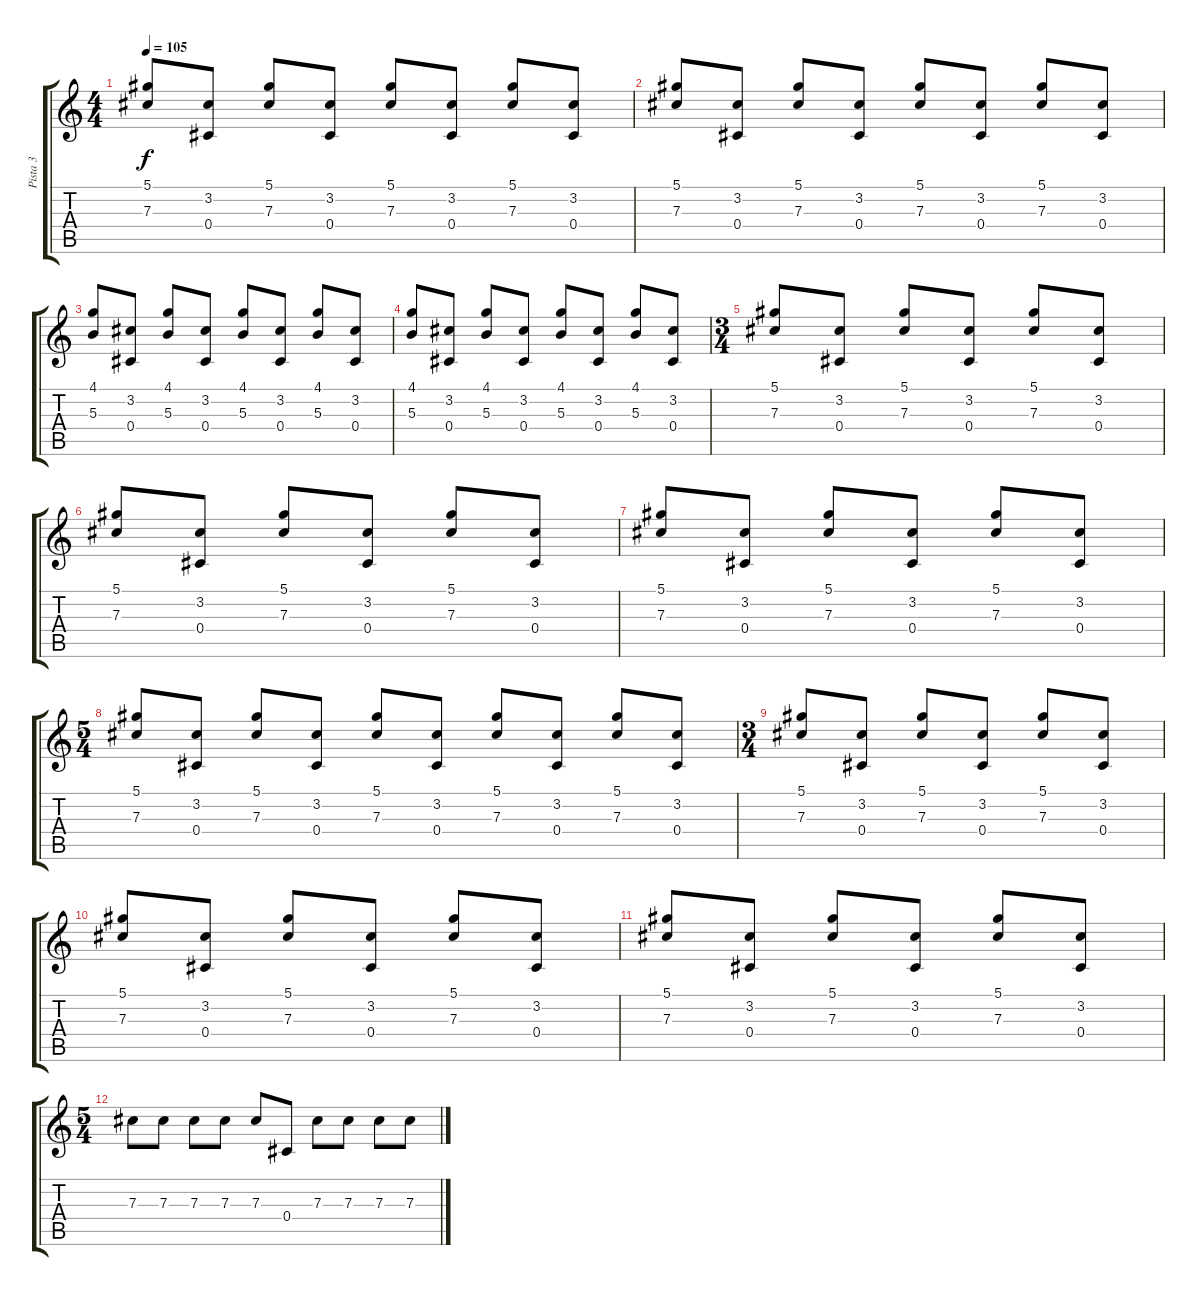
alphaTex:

\track ("Pista 3" "Pista 3") {instrument electricguitarclean}
\staff {score tabs}
\tuning (Eb4 Bb3 Gb3 Db3 Ab2 Db2) {hide}
\ts (4 4)
\tempo 105
\clef g2
\ks c
(5.1 7.3).8{dy f} (3.2 0.4).8 (5.1 7.3).8 (3.2 0.4).8 (5.1 7.3).8 (3.2 0.4).8 (5.1 7.3).8 (3.2 0.4).8 |
(5.1 7.3).8 (3.2 0.4).8 (5.1 7.3).8 (3.2 0.4).8 (5.1 7.3).8 (3.2 0.4).8 (5.1 7.3).8 (3.2 0.4).8 |
(4.1 5.3).8 (3.2 0.4).8 (4.1 5.3).8 (3.2 0.4).8 (4.1 5.3).8 (3.2 0.4).8 (4.1 5.3).8 (3.2 0.4).8 |
(4.1 5.3).8 (3.2 0.4).8 (4.1 5.3).8 (3.2 0.4).8 (4.1 5.3).8 (3.2 0.4).8 (4.1 5.3).8 (3.2 0.4).8 |
\ts (3 4)
(5.1 7.3).8 (3.2 0.4).8 (5.1 7.3).8 (3.2 0.4).8 (5.1 7.3).8 (3.2 0.4).8 |
(5.1 7.3).8 (3.2 0.4).8 (5.1 7.3).8 (3.2 0.4).8 (5.1 7.3).8 (3.2 0.4).8 |
(5.1 7.3).8 (3.2 0.4).8 (5.1 7.3).8 (3.2 0.4).8 (5.1 7.3).8 (3.2 0.4).8 |
\ts (5 4)
(5.1 7.3).8 (3.2 0.4).8 (5.1 7.3).8 (3.2 0.4).8 (5.1 7.3).8 (3.2 0.4).8 (5.1 7.3).8 (3.2 0.4).8 (5.1 7.3).8 (3.2 0.4).8 |
\ts (3 4)
(5.1 7.3).8 (3.2 0.4).8 (5.1 7.3).8 (3.2 0.4).8 (5.1 7.3).8 (3.2 0.4).8 |
(5.1 7.3).8 (3.2 0.4).8 (5.1 7.3).8 (3.2 0.4).8 (5.1 7.3).8 (3.2 0.4).8 |
(5.1 7.3).8 (3.2 0.4).8 (5.1 7.3).8 (3.2 0.4).8 (5.1 7.3).8 (3.2 0.4).8 |
\ts (5 4)
7.3.8 7.3.8 7.3.8 7.3.8 7.3.8 0.4.8 7.3.8 7.3.8 7.3.8 7.3.8
